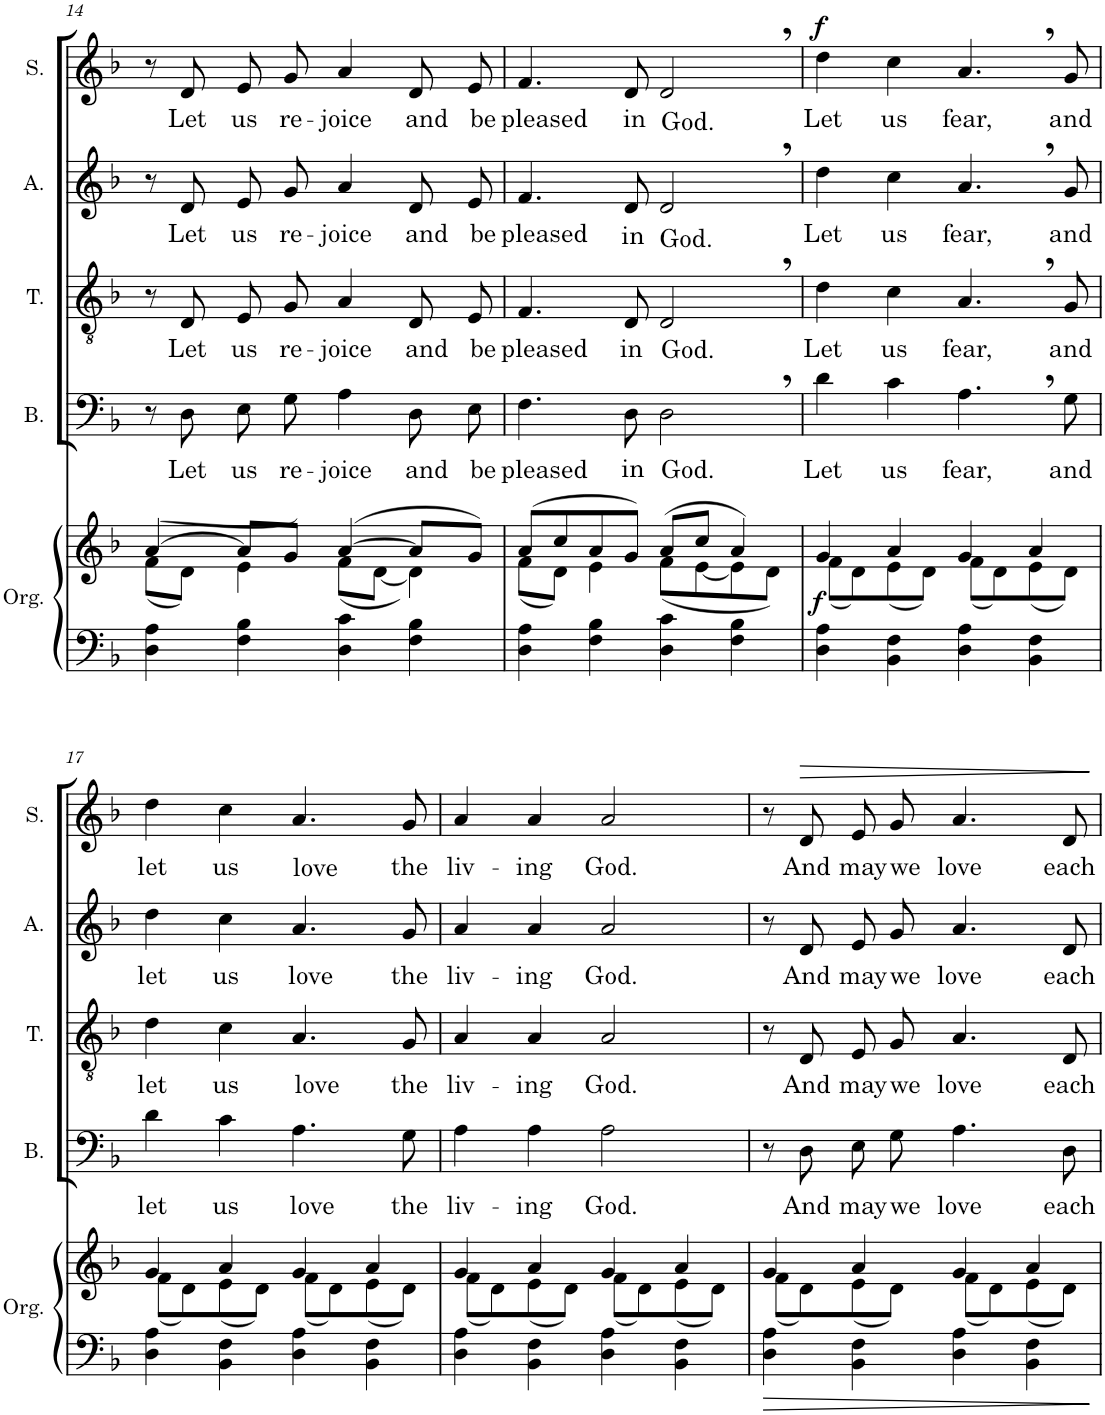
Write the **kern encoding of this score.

**kern	**kern	**dynam	**kern	**text	**kern	**text	**kern	**text	**kern	**text	**dynam
*part5	*part5	*part5	*part4	*part4	*part3	*part3	*part2	*part2	*part1	*part1	*part1
*staff6	*staff5	*staff5/6	*staff4	*staff4	*staff3	*staff3	*staff2	*staff2	*staff1	*staff1	*staff1
*I"Organ	*	*	*I"Bass	*	*I"Tenor	*	*I"Alto	*	*I"Soprano	*	*
*I'Org.	*	*	*I'B.	*	*I'T.	*	*I'A.	*	*I'S.	*	*
!!LO:PB:g=z
*clefF4	*clefG2	*	*clefF4	*	*clefGv2	*	*clefG2	*	*clefG2	*	*
*k[b-]	*k[b-]	*	*k[b-]	*	*k[b-]	*	*k[b-]	*	*k[b-]	*	*
*M4/4	*M4/4	*	*M4/4	*	*M4/4	*	*M4/4	*	*M4/4	*	*
=14	=14	=14	=14	=14	=14	=14	=14	=14	=14	=14	=14
*	*^	*	*	*	*	*	*	*	*	*	*
4D\ 4A\	([4a/	(8f\L	.	8r	.	8r	.	8r	.	8r	.	.
!	!	!	!	!	!LO:LY:b	!	!LO:LY:b	!	!LO:LY:b	!	!LO:LY:b	!
.	.	8d\J)	.	8D\	Let	8D/	Let	8d/	Let	8d/	Let	.
!	!	!	!	!	!LO:LY:b	!	!LO:LY:b	!	!LO:LY:b	!	!LO:LY:b	!
4F\ 4B-\	8a/L])	4e\	.	8E\L	us	8E/L	us	8e/L	us	8e/L	us	.
!	!	!	!	!	!LO:LY:b	!	!LO:LY:b	!	!LO:LY:b	!	!LO:LY:b	!
.	8g/J	.	.	8G\J	re-	8G/J	re-	8g/J	re-	8g/J	re-	.
!	!	!	!	!	!LO:LY:b	!	!LO:LY:b	!	!LO:LY:b	!	!LO:LY:b	!
4D\ 4c\	([4a/	(8f\L	.	4A\	-joice	4A/	-joice	4a/	-joice	4a/	-joice	.
.	.	[8d\J)	.	.	.	.	.	.	.	.	.	.
!	!	!	!	!	!LO:LY:b	!	!LO:LY:b	!	!LO:LY:b	!	!LO:LY:b	!
4F\ 4B-\	8a/L])	4d\]	.	8D\L	and	8D/L	and	8d/L	and	8d/L	and	.
!	!	!	!	!	!LO:LY:b	!	!LO:LY:b	!	!LO:LY:b	!	!LO:LY:b	!
.	8g/J	.	.	8E\J	be	8E/J	be	8e/J	be	8e/J	be	.
=15	=15	=15	=15	=15	=15	=15	=15	=15	=15	=15	=15	=15
!	!	!	!	!	!LO:LY:b	!	!LO:LY:b	!	!LO:LY:b	!	!LO:LY:b	!
4D\ 4A\	(8a/L	(8f\L	.	4.F\	pleased	4.F/	pleased	4.f/	pleased	4.f/	pleased	.
.	8cc/)	8d\J)	.	.	.	.	.	.	.	.	.	.
4F\ 4B-\	8a/	4e\	.	.	.	.	.	.	.	.	.	.
!	!	!	!	!	!LO:LY:b	!	!LO:LY:b	!	!LO:LY:b	!	!LO:LY:b	!
.	8g/J	.	.	8D\	in	8D/	in	8d/	in	8d/	in	.
!	!	!	!	!	!LO:LY:b	!	!LO:LY:b	!	!LO:LY:b	!	!LO:LY:b	!
4D\ 4c\	(8a/L	(8f\L	.	2D,\	God.	2D,/	God.	2d,/	God.	2d,/	God.	.
.	8cc/J)	[8e\	.	.	.	.	.	.	.	.	.	.
4F\ 4B-\	4a/	8e\]	.	.	.	.	.	.	.	.	.	.
.	.	8d\J)	.	.	.	.	.	.	.	.	.	.
=16	=16	=16	=16	=16	=16	=16	=16	=16	=16	=16	=16	=16
!	!	!	!LO:DY:b=2	!	!LO:LY:b	!	!LO:LY:b	!	!LO:LY:b	!	!LO:LY:b	!LO:DY:a
4D\ 4A\	4g/	(8f\L	f	4d\	Let	4d\	Let	4dd\	Let	4dd\	Let	f
.	.	8d\)	.	.	.	.	.	.	.	.	.	.
!	!	!	!	!	!LO:LY:b	!	!LO:LY:b	!	!LO:LY:b	!	!LO:LY:b	!
4BB-\ 4F\	4a/	(8e\	.	4c\	us	4c\	us	4cc\	us	4cc\	us	.
.	.	8d\J)	.	.	.	.	.	.	.	.	.	.
!	!	!	!	!	!LO:LY:b	!	!LO:LY:b	!	!LO:LY:b	!	!LO:LY:b	!
4D\ 4A\	4g/	(8f\L	.	4.A,\	fear,	4.A,/	fear,	4.a,/	fear,	4.a,/	fear,	.
.	.	8d\)	.	.	.	.	.	.	.	.	.	.
4BB-\ 4F\	4a/	(8e\	.	.	.	.	.	.	.	.	.	.
!	!	!	!	!	!LO:LY:b	!	!LO:LY:b	!	!LO:LY:b	!	!LO:LY:b	!
.	.	8d\J)	.	8G\	and	8G/	and	8g/	and	8g/	and	.
!!LO:LB:g=z
=17	=17	=17	=17	=17	=17	=17	=17	=17	=17	=17	=17	=17
!	!	!	!	!	!LO:LY:b	!	!LO:LY:b	!	!LO:LY:b	!	!LO:LY:b	!
4D\ 4A\	4g/	(8f\L	.	4d\	let	4d\	let	4dd\	let	4dd\	let	.
.	.	8d\)	.	.	.	.	.	.	.	.	.	.
!	!	!	!	!	!LO:LY:b	!	!LO:LY:b	!	!LO:LY:b	!	!LO:LY:b	!
4BB-\ 4F\	4a/	(8e\	.	4c\	us	4c\	us	4cc\	us	4cc\	us	.
.	.	8d\J)	.	.	.	.	.	.	.	.	.	.
!	!	!	!	!	!LO:LY:b	!	!LO:LY:b	!	!LO:LY:b	!	!LO:LY:b	!
4D\ 4A\	4g/	(8f\L	.	4.A\	love	4.A/	love	4.a/	love	4.a/	love	.
.	.	8d\)	.	.	.	.	.	.	.	.	.	.
4BB-\ 4F\	4a/	(8e\	.	.	.	.	.	.	.	.	.	.
!	!	!	!	!	!LO:LY:b	!	!LO:LY:b	!	!LO:LY:b	!	!LO:LY:b	!
.	.	8d\J)	.	8G\	the	8G/	the	8g/	the	8g/	the	.
=18	=18	=18	=18	=18	=18	=18	=18	=18	=18	=18	=18	=18
!	!	!	!	!	!LO:LY:b	!	!LO:LY:b	!	!LO:LY:b	!	!LO:LY:b	!
4D\ 4A\	4g/	(8f\L	.	4A\	liv-	4A/	liv-	4a/	liv-	4a/	liv-	.
.	.	8d\)	.	.	.	.	.	.	.	.	.	.
!	!	!	!	!	!LO:LY:b	!	!LO:LY:b	!	!LO:LY:b	!	!LO:LY:b	!
4BB-\ 4F\	4a/	(8e\	.	4A\	-ing	4A/	-ing	4a/	-ing	4a/	-ing	.
.	.	8d\J)	.	.	.	.	.	.	.	.	.	.
!	!	!	!	!	!LO:LY:b	!	!LO:LY:b	!	!LO:LY:b	!	!LO:LY:b	!
4D\ 4A\	4g/	(8f\L	.	2A\	God.	2A/	God.	2a/	God.	2a/	God.	.
.	.	8d\)	.	.	.	.	.	.	.	.	.	.
4BB-\ 4F\	4a/	(8e\	.	.	.	.	.	.	.	.	.	.
.	.	8d\J)	.	.	.	.	.	.	.	.	.	.
=19	=19	=19	=19	=19	=19	=19	=19	=19	=19	=19	=19	=19
4D\ 4A\	4g/	(8f\L	.	8r	.	8r	.	8r	.	8r	.	.
!	!	!	!	!	!LO:LY:b	!	!LO:LY:b	!	!LO:LY:b	!	!LO:LY:b	!LO:HP:b
.	.	8d\)	.	8D\	And	8D/	And	8d/	And	8d/	And	>
!	!	!	!	!	!LO:LY:b	!	!LO:LY:b	!	!LO:LY:b	!	!LO:LY:b	!
4BB-\ 4F\	4a/	(8e\	.	8E\L	may	8E/L	may	8e/L	may	8e/L	may	.
!	!	!	!	!	!LO:LY:b	!	!LO:LY:b	!	!LO:LY:b	!	!LO:LY:b	!
.	.	8d\J)	.	8G\J	we	8G/J	we	8g/J	we	8g/J	we	.
!	!	!	!	!	!LO:LY:b	!	!LO:LY:b	!	!LO:LY:b	!	!LO:LY:b	!
4D\ 4A\	4g/	(8f\L	.	4.A\	love	4.A/	love	4.a/	love	4.a/	love	.
.	.	8d\)	.	.	.	.	.	.	.	.	.	.
4BB-\ 4F\	4a/	(8e\	.	.	.	.	.	.	.	.	.	.
!	!	!	!	!	!LO:LY:b	!	!LO:LY:b	!	!LO:LY:b	!	!LO:LY:b	!
.	.	8d\J)	.	8D\	each	8D/	each	8d/	each	8d/	each	.
*	*v	*v	*	*	*	*	*	*	*	*	*	*
.	.	.	.	.	.	.	.	.	.	.	]
=	=	=	=	=	=	=	=	=	=	=	=
*-	*-	*-	*-	*-	*-	*-	*-	*-	*-	*-	*-
